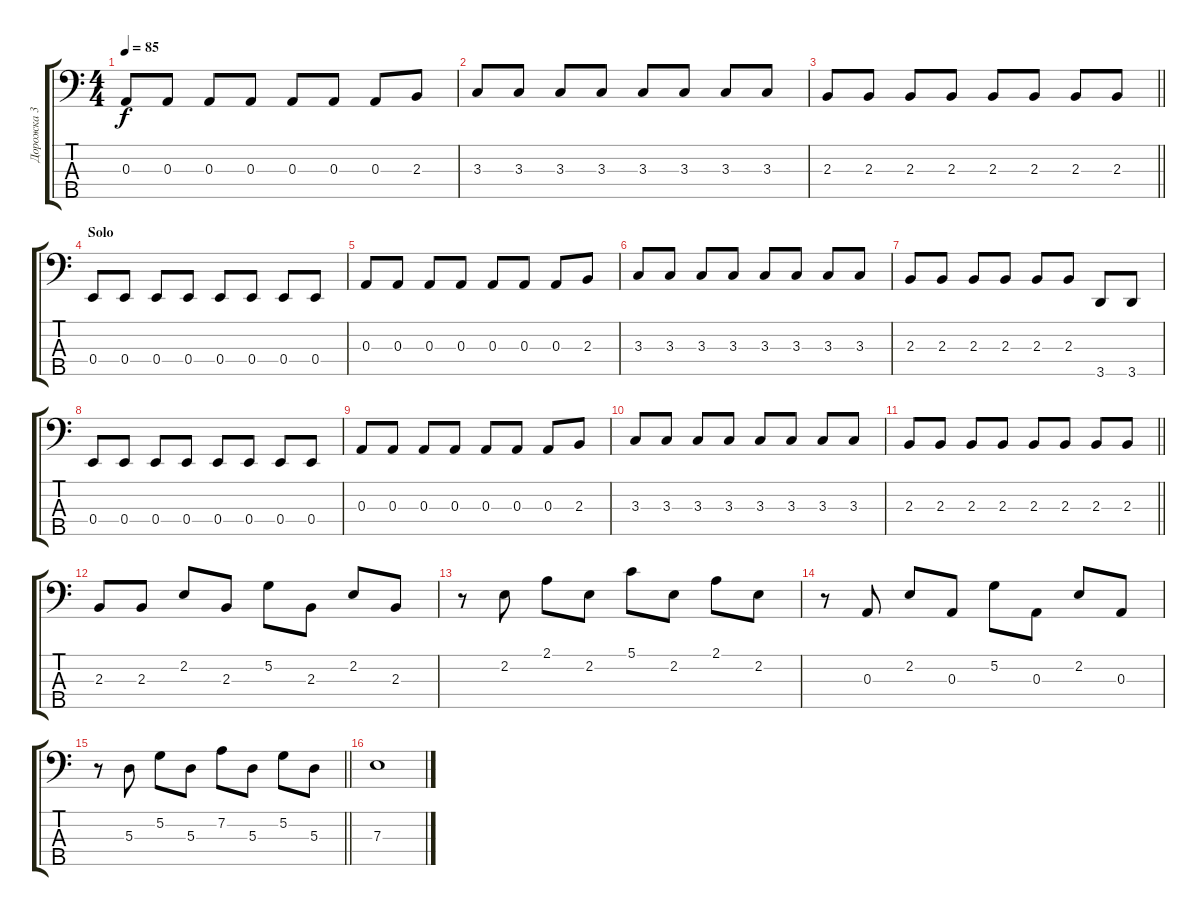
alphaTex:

\track ("Дорожка 3" "Дорожка 3") {instrument electricbassfinger}
\staff {score tabs}
\tuning (G2 D2 A1 E1 B0) {hide}
\ts (4 4)
\tempo 85
\clef f4
\ks c
0.3.8{dy f} 0.3.8 0.3.8 0.3.8 0.3.8 0.3.8 0.3.8 2.3.8 |
3.3.8 3.3.8 3.3.8 3.3.8 3.3.8 3.3.8 3.3.8 3.3.8 |
\barLineRight lightlight
2.3.8 2.3.8 2.3.8 2.3.8 2.3.8 2.3.8 2.3.8 2.3.8 |
\section ("" "Solo")
0.4.8 0.4.8 0.4.8 0.4.8 0.4.8 0.4.8 0.4.8 0.4.8 |
0.3.8 0.3.8 0.3.8 0.3.8 0.3.8 0.3.8 0.3.8 2.3.8 |
3.3.8 3.3.8 3.3.8 3.3.8 3.3.8 3.3.8 3.3.8 3.3.8 |
2.3.8 2.3.8 2.3.8 2.3.8 2.3.8 2.3.8 3.5.8 3.5.8 |
0.4.8 0.4.8 0.4.8 0.4.8 0.4.8 0.4.8 0.4.8 0.4.8 |
0.3.8 0.3.8 0.3.8 0.3.8 0.3.8 0.3.8 0.3.8 2.3.8 |
3.3.8 3.3.8 3.3.8 3.3.8 3.3.8 3.3.8 3.3.8 3.3.8 |
\barLineRight lightlight
2.3.8 2.3.8 2.3.8 2.3.8 2.3.8 2.3.8 2.3.8 2.3.8 |
2.3.8 2.3.8 2.2.8 2.3.8 5.2.8 2.3.8 2.2.8 2.3.8 |
r.8 2.2.8 2.1.8 2.2.8 5.1.8 2.2.8 2.1.8 2.2.8 |
r.8 0.3.8 2.2.8 0.3.8 5.2.8 0.3.8 2.2.8 0.3.8 |
\barLineRight lightlight
r.8 5.3.8 5.2.8 5.3.8 7.2.8 5.3.8 5.2.8 5.3.8 |
7.3.1
